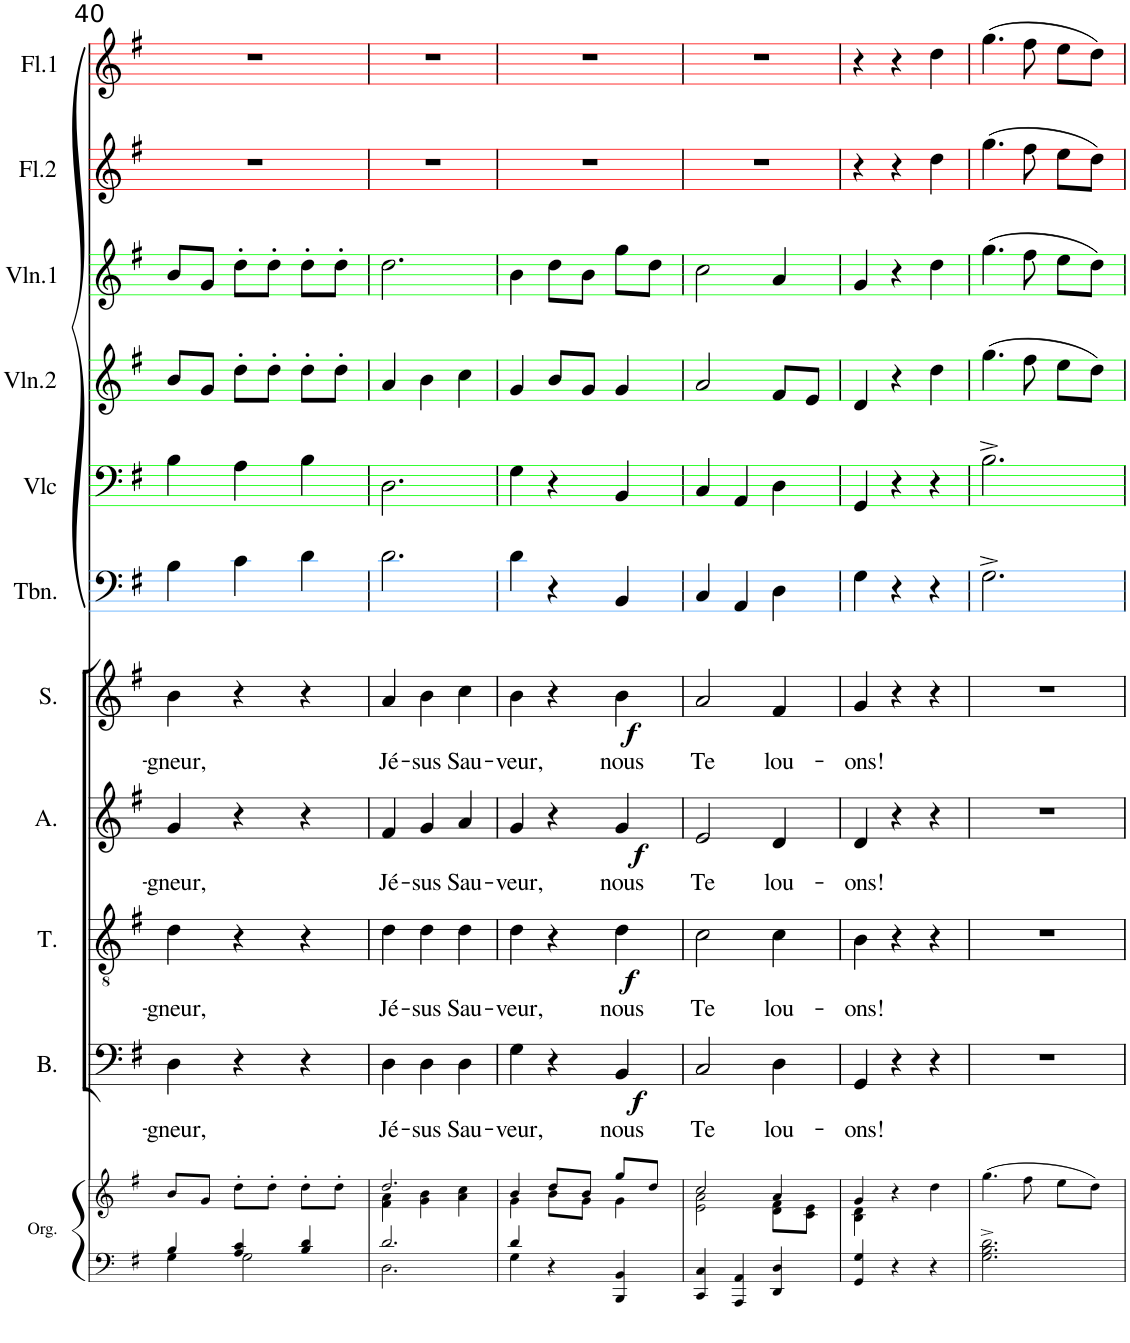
**kern	**kern	**kern	**text	**dynam	**kern	**text	**dynam	**kern	**text	**dynam	**kern	**text	**dynam	**kern	**kern	**kern	**kern	**kern	**kern
*part11	*part11	*part10	*part10	*part10	*part9	*part9	*part9	*part8	*part8	*part8	*part7	*part7	*part7	*part6	*part5	*part4	*part3	*part2	*part1
*staff12	*staff11	*staff10	*staff10	*staff10	*staff9	*staff9	*staff9	*staff8	*staff8	*staff8	*staff7	*staff7	*staff7	*staff6	*staff5	*staff4	*staff3	*staff2	*staff1
*I"Orgue	*	*I"Bass	*	*	*I"Ténor	*	*	*I"Alto	*	*	*I"Soprano	*	*	*I"Trombone	*I"Violoncelle	*I"Violon 2	*I"Violon 1	*I"Flûte 2	*I"Flûte 1
*I'Org.	*	*I'B.	*	*	*I'T.	*	*	*I'A.	*	*	*I'S.	*	*	*I'Tbn.	*I'Vlc	*I'Vln.2	*I'Vln.1	*I'Fl.2	*I'Fl.1
!!LO:PB:g=z
*clefF4	*clefG2	*clefF4	*	*	*clefGv2	*	*	*clefG2	*	*	*clefG2	*	*	*clefF4	*clefF4	*clefG2	*clefG2	*clefG2	*clefG2
*k[f#]	*k[f#]	*k[f#]	*	*	*k[f#]	*	*	*k[f#]	*	*	*k[f#]	*	*	*k[f#]	*k[f#]	*k[f#]	*k[f#]	*k[f#]	*k[f#]
*M3/4	*M3/4	*M3/4	*	*	*M3/4	*	*	*M3/4	*	*	*M3/4	*	*	*M3/4	*M3/4	*M3/4	*M3/4	*M3/4	*M3/4
=40	=40	=40	=40	=40	=40	=40	=40	=40	=40	=40	=40	=40	=40	=40	=40	=40	=40	=40	=40
*^	*	*	*	*	*	*	*	*	*	*	*	*	*	*	*	*	*	*	*
!	!	!	!	!LO:LY:b	!	!	!LO:LY:b	!	!	!LO:LY:b	!	!	!LO:LY:b	!	!	!	!	!	!	!
4B/	4G\	8b/L	4D\	-gneur,	.	4d\	-gneur,	.	4g/	-gneur,	.	4b\	-gneur,	.	4B\	4B\	8b/L	8b/L	2.r	2.r
.	.	8g/J	.	.	.	.	.	.	.	.	.	.	.	.	.	.	8g/J	8g/J	.	.
4A/ 4c/	2G\	8dd'\L	4r	.	.	4r	.	.	4r	.	.	4r	.	.	4c\	4A\	8dd'\L	8dd'\L	.	.
.	.	8dd'\J	.	.	.	.	.	.	.	.	.	.	.	.	.	.	8dd'\J	8dd'\J	.	.
4B/ 4d/	.	8dd'\L	4r	.	.	4r	.	.	4r	.	.	4r	.	.	4d\	4B\	8dd'\L	8dd'\L	.	.
.	.	8dd'\J	.	.	.	.	.	.	.	.	.	.	.	.	.	.	8dd'\J	8dd'\J	.	.
=41	=41	=41	=41	=41	=41	=41	=41	=41	=41	=41	=41	=41	=41	=41	=41	=41	=41	=41	=41	=41
*	*	*^	*	*	*	*	*	*	*	*	*	*	*	*	*	*	*	*	*	*
!	!	!	!	!	!LO:LY:b	!	!	!LO:LY:b	!	!	!LO:LY:b	!	!	!LO:LY:b	!	!	!	!	!	!	!
2.d/	2.D\	2.dd/	4f#\ 4a\	4D\	Jé-	.	4d\	Jé-	.	4f#/	Jé-	.	4a/	Jé-	.	2.d\	2.D\	4a/	2.dd\	2.r	2.r
!	!	!	!	!	!LO:LY:b	!	!	!LO:LY:b	!	!	!LO:LY:b	!	!	!LO:LY:b	!	!	!	!	!	!	!
.	.	.	4g\ 4b\	4D\	-sus	.	4d\	-sus	.	4g/	-sus	.	4b\	-sus	.	.	.	4b\	.	.	.
!	!	!	!	!	!LO:LY:b	!	!	!LO:LY:b	!	!	!LO:LY:b	!	!	!LO:LY:b	!	!	!	!	!	!	!
.	.	.	4a\ 4cc\	4D\	Sau-	.	4d\	Sau-	.	4a/	Sau-	.	4cc\	Sau-	.	.	.	4cc\	.	.	.
=42	=42	=42	=42	=42	=42	=42	=42	=42	=42	=42	=42	=42	=42	=42	=42	=42	=42	=42	=42	=42	=42
!	!	!	!	!	!LO:LY:b	!	!	!LO:LY:b	!	!	!LO:LY:b	!	!	!LO:LY:b	!	!	!	!	!	!	!
4d/	4G\	4b/	4g\	4G\	-veur,	.	4d\	-veur,	.	4g/	-veur,	.	4b\	-veur,	.	4d\	4G\	4g/	4b\	2.r	2.r
4r	2ryy	8dd/L	8b\L	4r	.	.	4r	.	.	4r	.	.	4r	.	.	4r	4r	8b/L	8dd\L	.	.
.	.	8b/J	8g\J	.	.	.	.	.	.	.	.	.	.	.	.	.	.	8g/J	8b\J	.	.
!	!	!	!	!	!LO:LY:b	!LO:DY:b	!	!LO:LY:b	!LO:DY:b	!	!LO:LY:b	!LO:DY:b	!	!LO:LY:b	!LO:DY:b	!	!	!	!	!	!
4BBB/ 4BB/	.	8gg/L	4g\	4BB/	nous	f	4d\	nous	f	4g/	nous	f	4b\	nous	f	4BB/	4BB/	4g/	8gg\L	.	.
.	.	8dd/J	.	.	.	.	.	.	.	.	.	.	.	.	.	.	.	.	8dd\J	.	.
*v	*v	*	*	*	*	*	*	*	*	*	*	*	*	*	*	*	*	*	*	*	*
=43	=43	=43	=43	=43	=43	=43	=43	=43	=43	=43	=43	=43	=43	=43	=43	=43	=43	=43	=43	=43
!	!	!	!	!LO:LY:b	!	!	!LO:LY:b	!	!	!LO:LY:b	!	!	!LO:LY:b	!	!	!	!	!	!	!
4CC/ 4C/	2cc/	2e\ 2a\	2C/	Te	.	2c\	Te	.	2e/	Te	.	2a/	Te	.	4C/	4C/	2a/	2cc\	2.r	2.r
4AAA/ 4AA/	.	.	.	.	.	.	.	.	.	.	.	.	.	.	4AA/	4AA/	.	.	.	.
!	!	!	!	!LO:LY:b	!	!	!LO:LY:b	!	!	!LO:LY:b	!	!	!LO:LY:b	!	!	!	!	!	!	!
4DD/ 4D/	4a/	8d\ 8f#\L	4D\	lou-	.	4c\	lou-	.	4d/	lou-	.	4f#/	lou-	.	4D\	4D\	8f#/L	4a/	.	.
.	.	8c\ 8e\J	.	.	.	.	.	.	.	.	.	.	.	.	.	.	8e/J	.	.	.
=44	=44	=44	=44	=44	=44	=44	=44	=44	=44	=44	=44	=44	=44	=44	=44	=44	=44	=44	=44	=44
!	!	!	!	!LO:LY:b	!	!	!LO:LY:b	!	!	!LO:LY:b	!	!	!LO:LY:b	!	!	!	!	!	!	!
4GG/ 4G/	4g/	4B\ 4d\	4GG/	-ons!	.	4B\	-ons!	.	4d/	-ons!	.	4g/	-ons!	.	4G\	4GG/	4d/	4g/	4r	4r
4r	4r	2ryy	4r	.	.	4r	.	.	4r	.	.	4r	.	.	4r	4r	4r	4r	4r	4r
4r	4dd\	.	4r	.	.	4r	.	.	4r	.	.	4r	.	.	4r	4r	4dd\	4dd\	4dd\	4dd\
*	*v	*v	*	*	*	*	*	*	*	*	*	*	*	*	*	*	*	*	*	*
=45	=45	=45	=45	=45	=45	=45	=45	=45	=45	=45	=45	=45	=45	=45	=45	=45	=45	=45	=45
2.G\^ 2.B\^ 2.d\^	(4.gg\	2.r	.	.	2.r	.	.	2.r	.	.	2.r	.	.	2.G^\	2.B^\	(4.gg\	(4.gg\	(4.gg\	(4.gg\
.	8ff#\	.	.	.	.	.	.	.	.	.	.	.	.	.	.	8ff#\	8ff#\	8ff#\	8ff#\
.	8ee\L	.	.	.	.	.	.	.	.	.	.	.	.	.	.	8ee\L	8ee\L	8ee\L	8ee\L
.	8dd\J)	.	.	.	.	.	.	.	.	.	.	.	.	.	.	8dd\J)	8dd\J)	8dd\J)	8dd\J)
=	=	=	=	=	=	=	=	=	=	=	=	=	=	=	=	=	=	=	=
*-	*-	*-	*-	*-	*-	*-	*-	*-	*-	*-	*-	*-	*-	*-	*-	*-	*-	*-	*-
